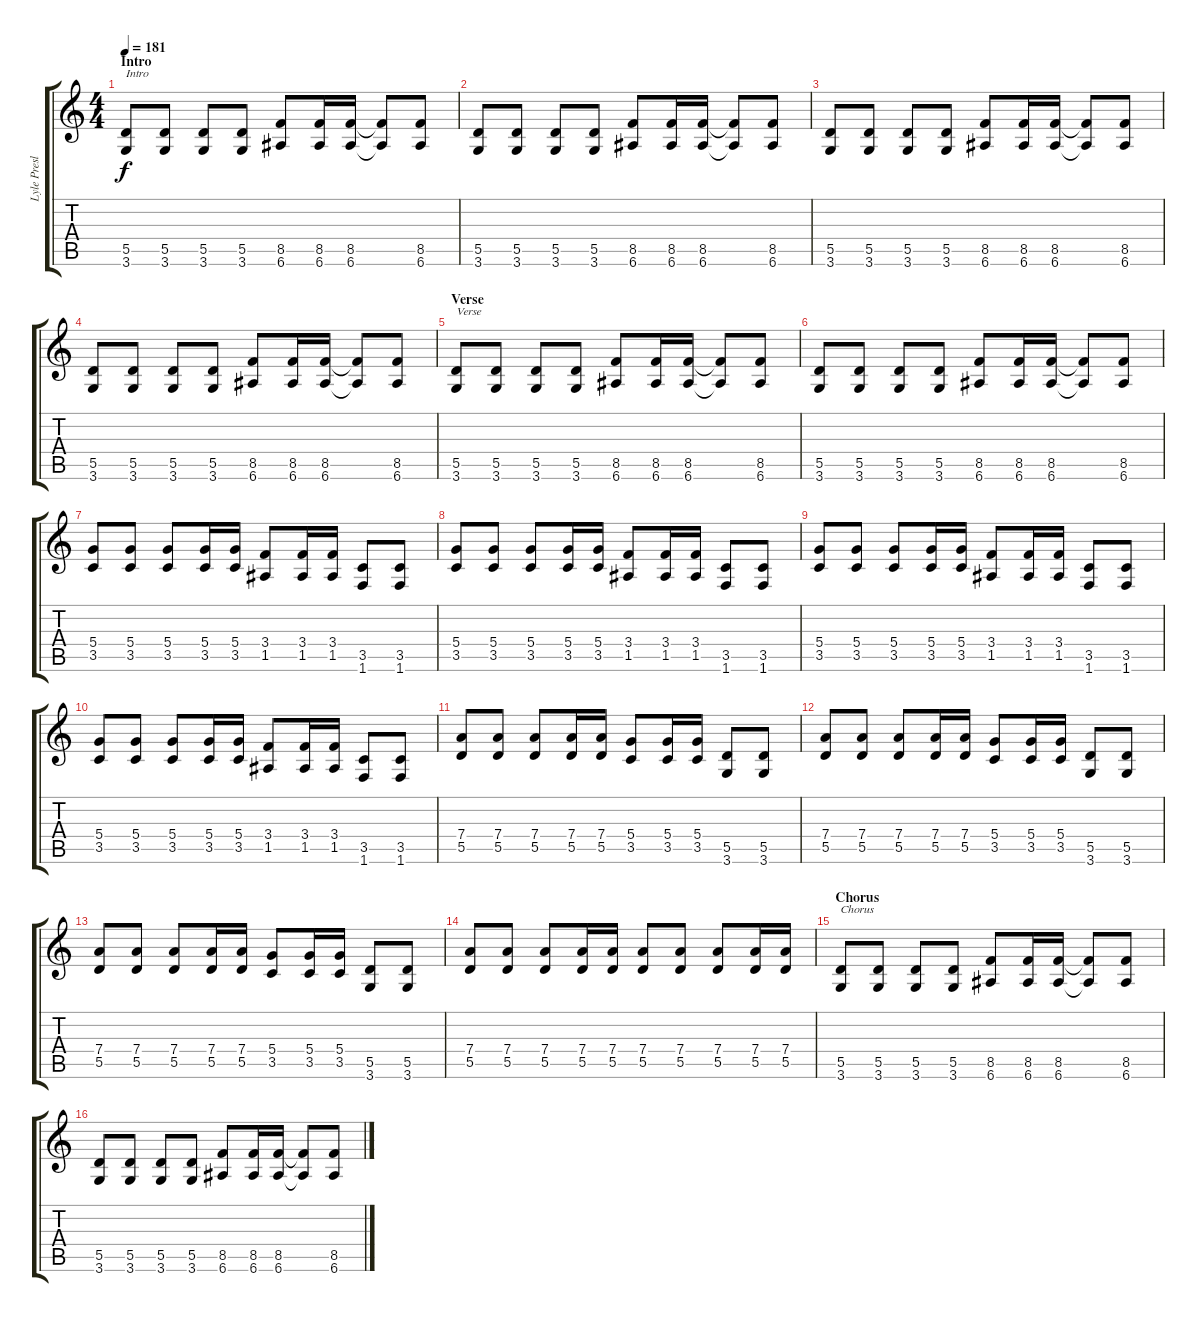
\track ("Lyle Preslar" "Lyle Presl") {instrument distortionguitar}
\staff {score tabs}
\tuning (E4 B3 G3 D3 A2 E2) {hide}
\ts (4 4)
\section ("" "Intro")
\tempo 181
\clef g2
\ks c
(5.5 3.6).8{txt "Intro" dy f instrument distortionguitar} (5.5 3.6).8 (5.5 3.6).8 (5.5 3.6).8 (8.5 6.6).8 (8.5 6.6).16 (8.5 6.6).16 (8.5{t} 6.6{t}).8 (8.5 6.6).8 |
(5.5 3.6).8 (5.5 3.6).8 (5.5 3.6).8 (5.5 3.6).8 (8.5 6.6).8 (8.5 6.6).16 (8.5 6.6).16 (8.5{t} 6.6{t}).8 (8.5 6.6).8 |
(5.5 3.6).8 (5.5 3.6).8 (5.5 3.6).8 (5.5 3.6).8 (8.5 6.6).8 (8.5 6.6).16 (8.5 6.6).16 (8.5{t} 6.6{t}).8 (8.5 6.6).8 |
(5.5 3.6).8 (5.5 3.6).8 (5.5 3.6).8 (5.5 3.6).8 (8.5 6.6).8 (8.5 6.6).16 (8.5 6.6).16 (8.5{t} 6.6{t}).8 (8.5 6.6).8 |
\section ("" "Verse")
(5.5 3.6).8{txt "Verse"} (5.5 3.6).8 (5.5 3.6).8 (5.5 3.6).8 (8.5 6.6).8 (8.5 6.6).16 (8.5 6.6).16 (8.5{t} 6.6{t}).8 (8.5 6.6).8 |
(5.5 3.6).8 (5.5 3.6).8 (5.5 3.6).8 (5.5 3.6).8 (8.5 6.6).8 (8.5 6.6).16 (8.5 6.6).16 (8.5{t} 6.6{t}).8 (8.5 6.6).8 |
(5.4 3.5).8 (5.4 3.5).8 (5.4 3.5).8 (5.4 3.5).16 (5.4 3.5).16 (3.4 1.5).8 (3.4 1.5).16 (3.4 1.5).16 (3.5 1.6).8 (3.5 1.6).8 |
(5.4 3.5).8 (5.4 3.5).8 (5.4 3.5).8 (5.4 3.5).16 (5.4 3.5).16 (3.4 1.5).8 (3.4 1.5).16 (3.4 1.5).16 (3.5 1.6).8 (3.5 1.6).8 |
(5.4 3.5).8 (5.4 3.5).8 (5.4 3.5).8 (5.4 3.5).16 (5.4 3.5).16 (3.4 1.5).8 (3.4 1.5).16 (3.4 1.5).16 (3.5 1.6).8 (3.5 1.6).8 |
(5.4 3.5).8 (5.4 3.5).8 (5.4 3.5).8 (5.4 3.5).16 (5.4 3.5).16 (3.4 1.5).8 (3.4 1.5).16 (3.4 1.5).16 (3.5 1.6).8 (3.5 1.6).8 |
(7.4 5.5).8 (7.4 5.5).8 (7.4 5.5).8 (7.4 5.5).16 (7.4 5.5).16 (5.4 3.5).8 (5.4 3.5).16 (5.4 3.5).16 (5.5 3.6).8 (5.5 3.6).8 |
(7.4 5.5).8 (7.4 5.5).8 (7.4 5.5).8 (7.4 5.5).16 (7.4 5.5).16 (5.4 3.5).8 (5.4 3.5).16 (5.4 3.5).16 (5.5 3.6).8 (5.5 3.6).8 |
(7.4 5.5).8 (7.4 5.5).8 (7.4 5.5).8 (7.4 5.5).16 (7.4 5.5).16 (5.4 3.5).8 (5.4 3.5).16 (5.4 3.5).16 (5.5 3.6).8 (5.5 3.6).8 |
(7.4 5.5).8 (7.4 5.5).8 (7.4 5.5).8 (7.4 5.5).16 (7.4 5.5).16 (7.4 5.5).8 (7.4 5.5).8 (7.4 5.5).8 (7.4 5.5).16 (7.4 5.5).16 |
\section ("" "Chorus")
(5.5 3.6).8{txt "Chorus"} (5.5 3.6).8 (5.5 3.6).8 (5.5 3.6).8 (8.5 6.6).8 (8.5 6.6).16 (8.5 6.6).16 (8.5{t} 6.6{t}).8 (8.5 6.6).8 |
(5.5 3.6).8 (5.5 3.6).8 (5.5 3.6).8 (5.5 3.6).8 (8.5 6.6).8 (8.5 6.6).16 (8.5 6.6).16 (8.5{t} 6.6{t}).8 (8.5 6.6).8
